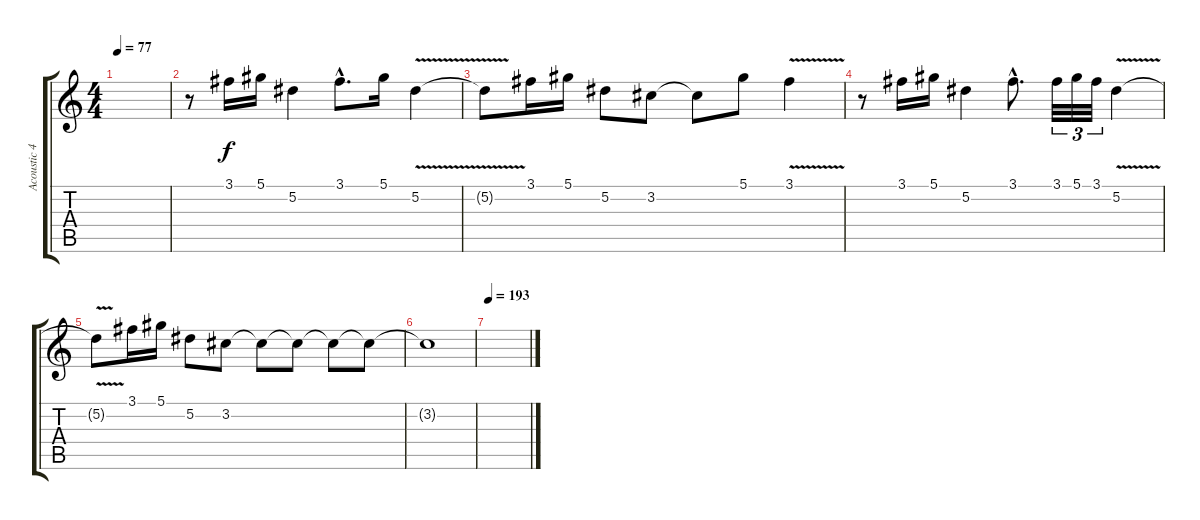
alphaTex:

\track ("Acoustic 4" "Acoustic 4") {instrument acousticguitarsteel}
\staff {score tabs}
\tuning (Eb4 Bb3 Gb3 Db3 Ab2 Eb2) {hide}
\ts (4 4)
\tempo 77
\clef g2
\ks c
|
r.8 3.1.16 5.1.16 5.2.4 3.1{hac}.8{d} 5.1.16 5.2{v}.4 |
5.2{t}.8 3.1.16 5.1.16 5.2.8 3.2.8 3.2{t}.8 5.1.8 3.1{v}.4 |
r.8 3.1.16 5.1.16 5.2.4 3.1{hac}.8{d} 3.1.32{tu (3 2)} 5.1.32{tu (3 2)} 3.1.32{tu (3 2)} 5.2{v}.4 |
5.2{t}.8 3.1.16 5.1.16 5.2.8 3.2.8 3.2{t}.8 3.2{t}.8 3.2{t}.8 3.2{t}.8 |
3.2{t}.1 |
\tempo 193
